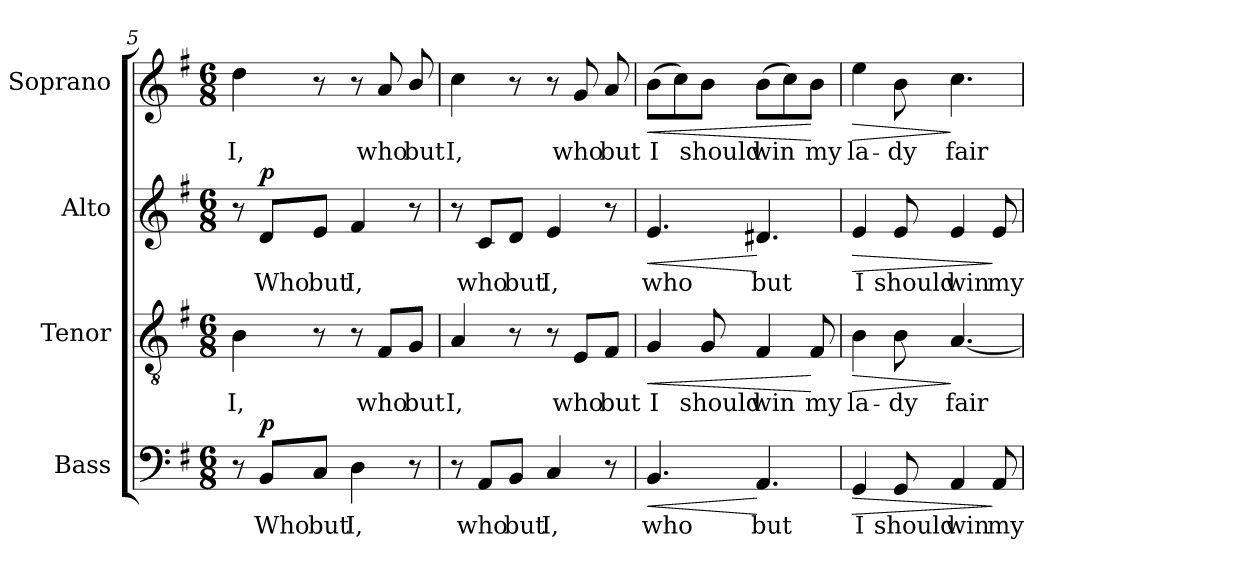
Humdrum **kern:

**kern	**text	**dynam	**kern	**text	**dynam	**kern	**text	**dynam	**kern	**text	**dynam
*part4	*part4	*part4	*part3	*part3	*part3	*part2	*part2	*part2	*part1	*part1	*part1
*staff4	*staff4	*staff4	*staff3	*staff3	*staff3	*staff2	*staff2	*staff2	*staff1	*staff1	*staff1
*I"Bass	*	*	*I"Tenor	*	*	*I"Alto	*	*	*I"Soprano	*	*
*I'B.	*	*	*I'T.	*	*	*I'A.	*	*	*I'S.	*	*
*clefF4	*	*	*clefGv2	*	*	*clefG2	*	*	*clefG2	*	*
*	*	*	*ITrd7c12	*	*	*	*	*	*	*	*
*k[f#]	*	*	*k[f#]	*	*	*k[f#]	*	*	*k[f#]	*	*
*G:	*	*	*G:	*	*	*G:	*	*	*G:	*	*
*M6/8	*	*	*M6/8	*	*	*M6/8	*	*	*M6/8	*	*
=5	=5	=5	=5	=5	=5	=5	=5	=5	=5	=5	=5
!	!	!	!	!LO:LY:b:color=#000000	!	!	!	!	!	!	!
!	!	!	!	!	!	!	!	!	!	!LO:LY:b:color=#000000	!
8r	.	.	4BBi\	I,	.	8r	.	.	4ddi\	I,	.
!	!LO:LY:b:color=#000000	!	!	!	!	!	!	!	!	!	!
!	!	!	!	!	!	!	!LO:LY:b:color=#000000	!	!	!	!
8BBi/L	Who	p	.	.	.	8di/L	Who	p	.	.	.
!	!LO:LY:b:color=#000000	!	!	!	!	!	!	!	!	!	!
!	!	!	!	!	!	!	!LO:LY:b:color=#000000	!	!	!	!
8Ci/J	but	.	8r	.	.	8ei/J	but	.	8r	.	.
!	!LO:LY:b:color=#000000	!	!	!	!	!	!	!	!	!	!
!	!	!	!	!	!	!	!LO:LY:b:color=#000000	!	!	!	!
4Di\	I,	.	8r	.	.	4f#i/	I,	.	8r	.	.
!	!	!	!	!LO:LY:b:color=#000000	!	!	!	!	!	!	!
!	!	!	!	!	!	!	!	!	!	!LO:LY:b:color=#000000	!
.	.	.	8FF#i/L	who	.	.	.	.	8ai/	who	.
!	!	!	!	!LO:LY:b:color=#000000	!	!	!	!	!	!	!
!	!	!	!	!	!	!	!	!	!	!LO:LY:b:color=#000000	!
8r	.	.	8GGi/J	but	.	8r	.	.	8bi/	but	.
!!LO:LB:g=z
=6	=6	=6	=6	=6	=6	=6	=6	=6	=6	=6	=6
!	!	!	!	!LO:LY:b:color=#000000	!	!	!	!	!	!	!
!	!	!	!	!	!	!	!	!	!	!LO:LY:b:color=#000000	!
8r	.	.	4AAi/	I,	.	8r	.	.	4cci\	I,	.
!	!LO:LY:b:color=#000000	!	!	!	!	!	!	!	!	!	!
!	!	!	!	!	!	!	!LO:LY:b:color=#000000	!	!	!	!
8AAi/L	who	.	.	.	.	8ci/L	who	.	.	.	.
!	!LO:LY:b:color=#000000	!	!	!	!	!	!	!	!	!	!
!	!	!	!	!	!	!	!LO:LY:b:color=#000000	!	!	!	!
8BBi/J	but	.	8r	.	.	8di/J	but	.	8r	.	.
!	!LO:LY:b:color=#000000	!	!	!	!	!	!	!	!	!	!
!	!	!	!	!	!	!	!LO:LY:b:color=#000000	!	!	!	!
4Ci/	I,	.	8r	.	.	4ei/	I,	.	8r	.	.
!	!	!	!	!LO:LY:b:color=#000000	!	!	!	!	!	!	!
!	!	!	!	!	!	!	!	!	!	!LO:LY:b:color=#000000	!
.	.	.	8EEi/L	who	.	.	.	.	8gi/	who	.
!	!	!	!	!LO:LY:b:color=#000000	!	!	!	!	!	!	!
!	!	!	!	!	!	!	!	!	!	!LO:LY:b:color=#000000	!
8r	.	.	8FF#i/J	but	.	8r	.	.	8ai/	but	.
=7	=7	=7	=7	=7	=7	=7	=7	=7	=7	=7	=7
!	!LO:LY:b:color=#000000	!LO:HP:b	!	!	!	!	!	!	!	!	!
!	!	!	!	!LO:LY:b:color=#000000	!LO:HP:b	!	!	!	!	!	!
!	!	!	!	!	!	!	!LO:LY:b:color=#000000	!LO:HP:b	!	!	!
!	!	!	!	!	!	!	!	!	!	!LO:LY:b:color=#000000	!LO:HP:b
4.BBi/	who	<	4GGi/	I	<	4.ei/	who	<	(8bi\L	I	<
.	.	.	.	.	.	.	.	.	8cci\)	.	.
!	!	!	!	!LO:LY:b:color=#000000	!	!	!	!	!	!	!
!	!	!	!	!	!	!	!	!	!	!LO:LY:b:color=#000000	!
.	.	.	8GGi/	should	.	.	.	.	8bi\J	should	.
!	!LO:LY:b:color=#000000	!	!	!	!	!	!	!	!	!	!
!	!	!	!	!LO:LY:b:color=#000000	!	!	!	!	!	!	!
!	!	!	!	!	!	!	!LO:LY:b:color=#000000	!	!	!	!
!	!	!	!	!	!	!	!	!	!	!LO:LY:b:color=#000000	!
4.AAi/	but	[	4FF#i/	win	.	4.d#Xi/	but	[	(8bi\L	win	.
.	.	.	.	.	.	.	.	.	8cci\)	.	.
!	!	!	!	!LO:LY:b:color=#000000	!	!	!	!	!	!	!
!	!	!	!	!	!	!	!	!	!	!LO:LY:b:color=#000000	!
.	.	.	8FF#i/	my	[	.	.	.	8bi\J	my	[
=8	=8	=8	=8	=8	=8	=8	=8	=8	=8	=8	=8
!	!LO:LY:b:color=#000000	!LO:HP:b	!	!	!	!	!	!	!	!	!
!	!	!	!	!LO:LY:b:color=#000000	!LO:HP:b	!	!	!	!	!	!
!	!	!	!	!	!	!	!LO:LY:b:color=#000000	!LO:HP:b	!	!	!
!	!	!	!	!	!	!	!	!	!	!LO:LY:b:color=#000000	!LO:HP:b
4GGi/	I	>	4BBi\	la-	>	4ei/	I	>	4eei\	la-	>
!	!LO:LY:b:color=#000000	!	!	!	!	!	!	!	!	!	!
!	!	!	!	!LO:LY:b:color=#000000	!	!	!	!	!	!	!
!	!	!	!	!	!	!	!LO:LY:b:color=#000000	!	!	!	!
!	!	!	!	!	!	!	!	!	!	!LO:LY:b:color=#000000	!
8GGi/	should	.	8BBi\	-dy	.	8ei/	should	.	8bi\	-dy	.
!	!LO:LY:b:color=#000000	!	!	!	!	!	!	!	!	!	!
!	!	!	!	!LO:LY:b:color=#000000	!	!	!	!	!	!	!
!	!	!	!	!	!	!	!LO:LY:b:color=#000000	!	!	!	!
!	!	!	!	!	!	!	!	!	!	!LO:LY:b:color=#000000	!
4AAi/	win	.	[4.AAi/	fair	]	4ei/	win	.	4.cci\	fair	]
!	!LO:LY:b:color=#000000	!	!	!	!	!	!	!	!	!	!
!	!	!	!	!	!	!	!LO:LY:b:color=#000000	!	!	!	!
8AAi/	my	]	.	.	.	8ei/	my	]	.	.	.
=	=	=	=	=	=	=	=	=	=	=	=
*-	*-	*-	*-	*-	*-	*-	*-	*-	*-	*-	*-
